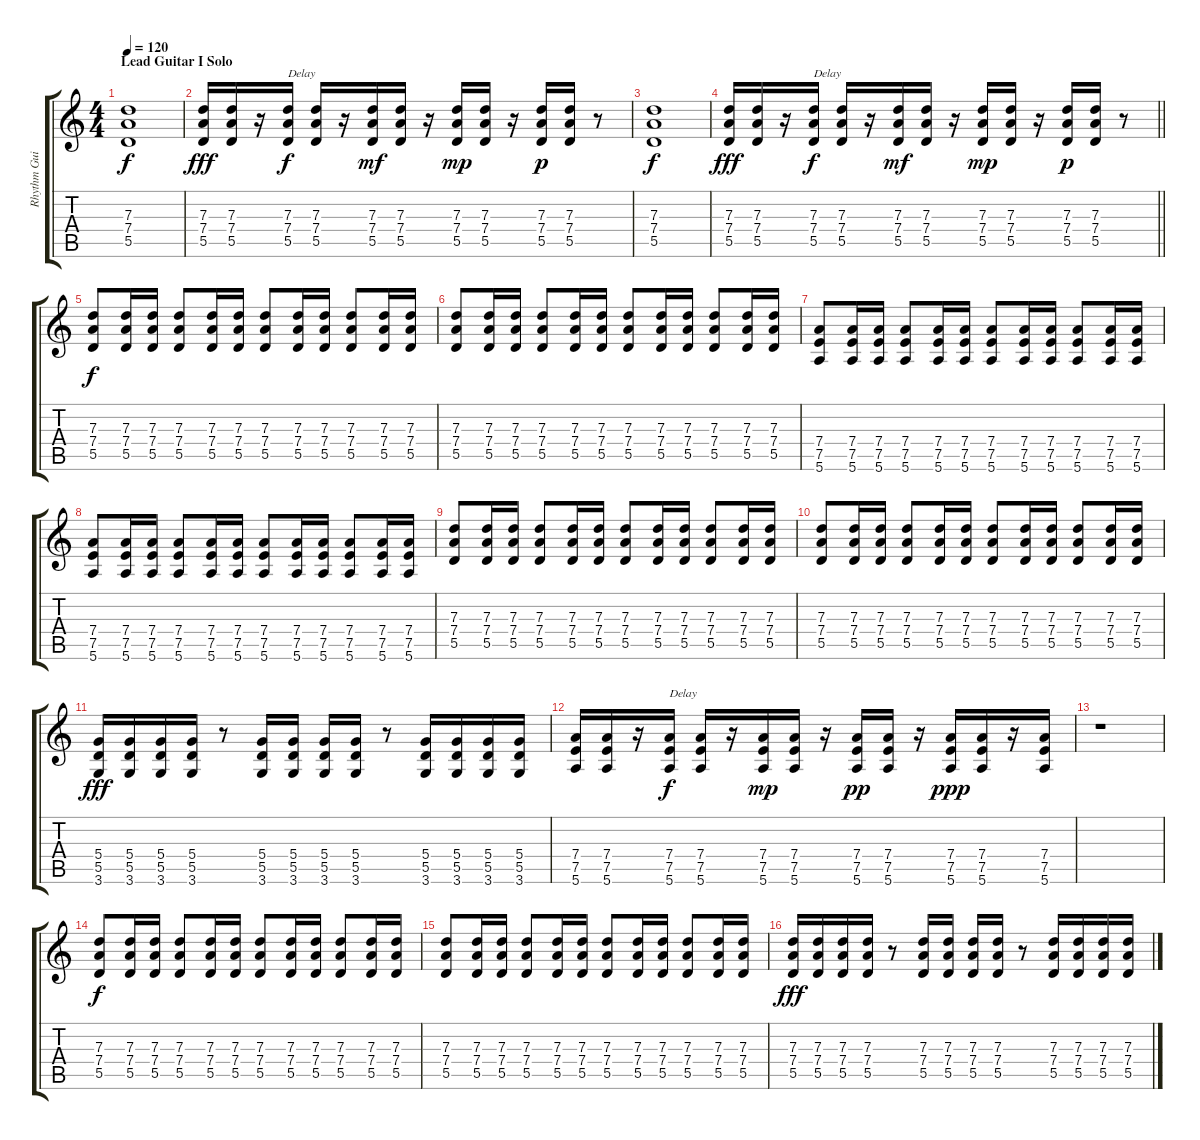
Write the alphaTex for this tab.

\track ("Rhythm Guitar I - Distortion" "Rhythm Gui") {instrument distortionguitar}
\staff {score tabs}
\tuning (E4 B3 G3 D3 A2 E2) {hide}
\ts (4 4)
\section ("" "Lead Guitar I Solo")
\tempo 120
\clef g2
\ks c
(7.3 7.4 5.5).1{dy f volume 14} |
(7.3 7.4 5.5).16{dy fff} (7.3 7.4 5.5).16 r.16 (7.3 7.4 5.5).16{txt "Delay" dy f volume 11} (7.3 7.4 5.5).16 r.16 (7.3 7.4 5.5).16{dy mf} (7.3 7.4 5.5).16 r.16 (7.3 7.4 5.5).16{dy mp} (7.3 7.4 5.5).16 r.16 (7.3 7.4 5.5).16{dy p} (7.3 7.4 5.5).16 r.8 |
(7.3 7.4 5.5).1{dy f volume 13} |
\barLineRight lightlight
(7.3 7.4 5.5).16{dy fff} (7.3 7.4 5.5).16 r.16 (7.3 7.4 5.5).16{txt "Delay" dy f volume 11} (7.3 7.4 5.5).16 r.16 (7.3 7.4 5.5).16{dy mf} (7.3 7.4 5.5).16 r.16 (7.3 7.4 5.5).16{dy mp} (7.3 7.4 5.5).16 r.16 (7.3 7.4 5.5).16{dy p} (7.3 7.4 5.5).16 r.8 |
(7.3 7.4 5.5).8{dy f volume 13} (7.3 7.4 5.5).16 (7.3 7.4 5.5).16 (7.3 7.4 5.5).8 (7.3 7.4 5.5).16 (7.3 7.4 5.5).16 (7.3 7.4 5.5).8 (7.3 7.4 5.5).16 (7.3 7.4 5.5).16 (7.3 7.4 5.5).8 (7.3 7.4 5.5).16 (7.3 7.4 5.5).16 |
(7.3 7.4 5.5).8 (7.3 7.4 5.5).16 (7.3 7.4 5.5).16 (7.3 7.4 5.5).8 (7.3 7.4 5.5).16 (7.3 7.4 5.5).16 (7.3 7.4 5.5).8 (7.3 7.4 5.5).16 (7.3 7.4 5.5).16 (7.3 7.4 5.5).8 (7.3 7.4 5.5).16 (7.3 7.4 5.5).16 |
(7.4 7.5 5.6).8{volume 13} (7.4 7.5 5.6).16 (7.4 7.5 5.6).16 (7.4 7.5 5.6).8 (7.4 7.5 5.6).16 (7.4 7.5 5.6).16 (7.4 7.5 5.6).8 (7.4 7.5 5.6).16 (7.4 7.5 5.6).16 (7.4 7.5 5.6).8 (7.4 7.5 5.6).16 (7.4 7.5 5.6).16 |
(7.4 7.5 5.6).8{volume 13} (7.4 7.5 5.6).16 (7.4 7.5 5.6).16 (7.4 7.5 5.6).8 (7.4 7.5 5.6).16 (7.4 7.5 5.6).16 (7.4 7.5 5.6).8 (7.4 7.5 5.6).16 (7.4 7.5 5.6).16 (7.4 7.5 5.6).8 (7.4 7.5 5.6).16 (7.4 7.5 5.6).16 |
(7.3 7.4 5.5).8{volume 13} (7.3 7.4 5.5).16 (7.3 7.4 5.5).16 (7.3 7.4 5.5).8 (7.3 7.4 5.5).16 (7.3 7.4 5.5).16 (7.3 7.4 5.5).8 (7.3 7.4 5.5).16 (7.3 7.4 5.5).16 (7.3 7.4 5.5).8 (7.3 7.4 5.5).16 (7.3 7.4 5.5).16 |
(7.3 7.4 5.5).8 (7.3 7.4 5.5).16 (7.3 7.4 5.5).16 (7.3 7.4 5.5).8 (7.3 7.4 5.5).16 (7.3 7.4 5.5).16 (7.3 7.4 5.5).8 (7.3 7.4 5.5).16 (7.3 7.4 5.5).16 (7.3 7.4 5.5).8 (7.3 7.4 5.5).16 (7.3 7.4 5.5).16 |
(5.4 5.5 3.6).16{dy fff volume 13} (5.4 5.5 3.6).16 (5.4 5.5 3.6).16 (5.4 5.5 3.6).16 r.8 (5.4 5.5 3.6).16 (5.4 5.5 3.6).16 (5.4 5.5 3.6).16 (5.4 5.5 3.6).16 r.8 (5.4 5.5 3.6).16 (5.4 5.5 3.6).16 (5.4 5.5 3.6).16 (5.4 5.5 3.6).16 |
(7.4 7.5 5.6).16 (7.4 7.5 5.6).16 r.16 (7.4 7.5 5.6).16{txt "Delay" dy f volume 11} (7.4 7.5 5.6).16 r.16 (7.4 7.5 5.6).16{dy mp} (7.4 7.5 5.6).16 r.16 (7.4 7.5 5.6).16{dy pp} (7.4 7.5 5.6).16 r.16 (7.4 7.5 5.6).16{dy ppp} (7.4 7.5 5.6).16 r.16 (7.4 7.5 5.6).16 |
r.1 |
(7.3 7.4 5.5).8{dy f volume 13} (7.3 7.4 5.5).16 (7.3 7.4 5.5).16 (7.3 7.4 5.5).8 (7.3 7.4 5.5).16 (7.3 7.4 5.5).16 (7.3 7.4 5.5).8 (7.3 7.4 5.5).16 (7.3 7.4 5.5).16 (7.3 7.4 5.5).8 (7.3 7.4 5.5).16 (7.3 7.4 5.5).16 |
(7.3 7.4 5.5).8 (7.3 7.4 5.5).16 (7.3 7.4 5.5).16 (7.3 7.4 5.5).8 (7.3 7.4 5.5).16 (7.3 7.4 5.5).16 (7.3 7.4 5.5).8 (7.3 7.4 5.5).16 (7.3 7.4 5.5).16 (7.3 7.4 5.5).8 (7.3 7.4 5.5).16 (7.3 7.4 5.5).16 |
(7.3 7.4 5.5).16{dy fff volume 13} (7.3 7.4 5.5).16 (7.3 7.4 5.5).16 (7.3 7.4 5.5).16 r.8 (7.3 7.4 5.5).16 (7.3 7.4 5.5).16 (7.3 7.4 5.5).16 (7.3 7.4 5.5).16 r.8 (7.3 7.4 5.5).16 (7.3 7.4 5.5).16 (7.3 7.4 5.5).16 (7.3 7.4 5.5).16
